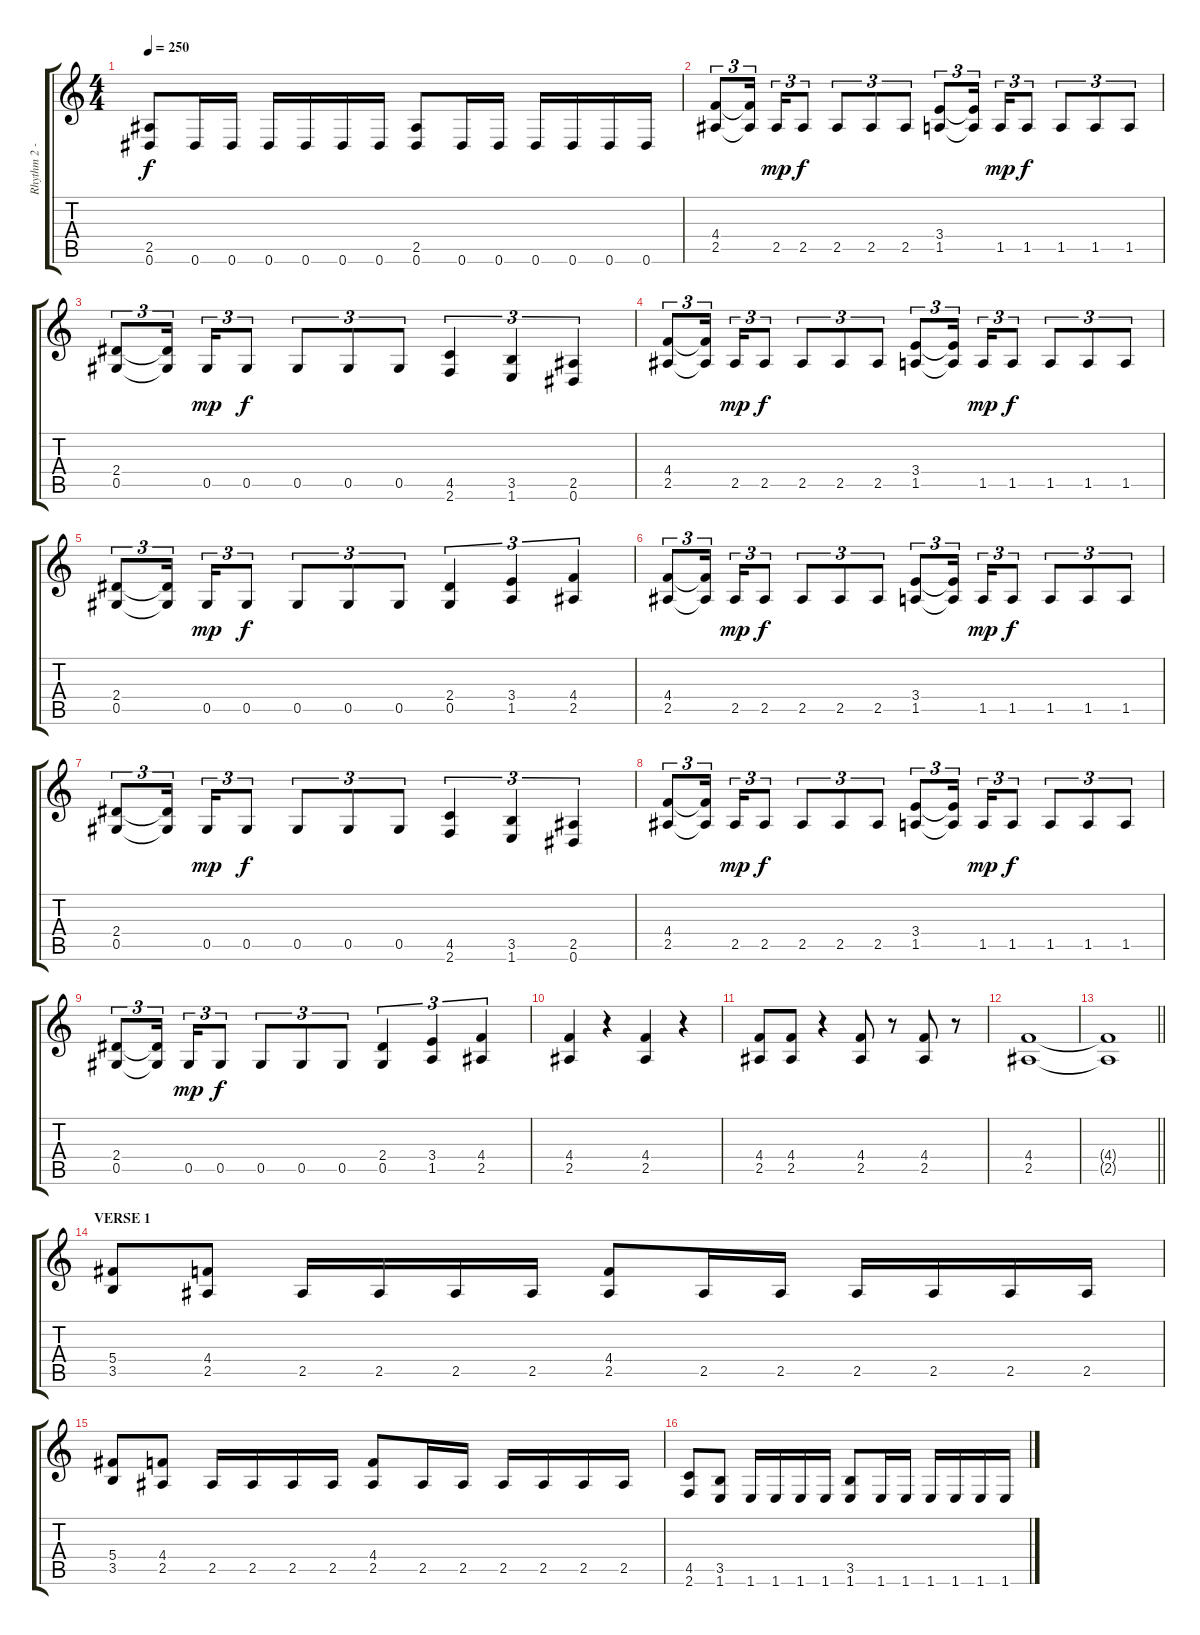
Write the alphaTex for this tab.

\track ("Rhythm 2 - Ronny Dorian" "Rhythm 2 -") {instrument overdrivenguitar}
\staff {score tabs}
\tuning (Eb4 Bb3 Gb3 Db3 Ab2 Eb2) {hide}
\ts (4 4)
\tempo 250
\clef g2
\ks c
(2.5 0.6).8{dy f} 0.6.16 0.6.16 0.6.16 0.6.16 0.6.16 0.6.16 (2.5 0.6).8 0.6.16 0.6.16 0.6.16 0.6.16 0.6.16 0.6.16 |
(4.4 2.5).8{tu (3 2)} (4.4{t} 2.5{t}).16{tu (3 2) beam splitsecondary} 2.5.16{tu (3 2) dy mp} 2.5.8{tu (3 2) dy f} 2.5.8{tu (3 2)} 2.5.8{tu (3 2)} 2.5.8{tu (3 2)} (3.4 1.5).8{tu (3 2)} (3.4{t} 1.5{t}).16{tu (3 2) beam splitsecondary} 1.5.16{tu (3 2) dy mp} 1.5.8{tu (3 2) dy f} 1.5.8{tu (3 2)} 1.5.8{tu (3 2)} 1.5.8{tu (3 2)} |
(2.4 0.5).8{tu (3 2)} (2.4{t} 0.5{t}).16{tu (3 2) beam splitsecondary} 0.5.16{tu (3 2) dy mp} 0.5.8{tu (3 2) dy f} 0.5.8{tu (3 2)} 0.5.8{tu (3 2)} 0.5.8{tu (3 2)} (4.5 2.6).4{tu (3 2)} (3.5 1.6).4{tu (3 2)} (2.5 0.6).4{tu (3 2)} |
(4.4 2.5).8{tu (3 2)} (4.4{t} 2.5{t}).16{tu (3 2) beam splitsecondary} 2.5.16{tu (3 2) dy mp} 2.5.8{tu (3 2) dy f} 2.5.8{tu (3 2)} 2.5.8{tu (3 2)} 2.5.8{tu (3 2)} (3.4 1.5).8{tu (3 2)} (3.4{t} 1.5{t}).16{tu (3 2) beam splitsecondary} 1.5.16{tu (3 2) dy mp} 1.5.8{tu (3 2) dy f} 1.5.8{tu (3 2)} 1.5.8{tu (3 2)} 1.5.8{tu (3 2)} |
(2.4 0.5).8{tu (3 2)} (2.4{t} 0.5{t}).16{tu (3 2) beam splitsecondary} 0.5.16{tu (3 2) dy mp} 0.5.8{tu (3 2) dy f} 0.5.8{tu (3 2)} 0.5.8{tu (3 2)} 0.5.8{tu (3 2)} (2.4 0.5).4{tu (3 2)} (3.4 1.5).4{tu (3 2)} (4.4 2.5).4{tu (3 2)} |
(4.4 2.5).8{tu (3 2)} (4.4{t} 2.5{t}).16{tu (3 2) beam splitsecondary} 2.5.16{tu (3 2) dy mp} 2.5.8{tu (3 2) dy f} 2.5.8{tu (3 2)} 2.5.8{tu (3 2)} 2.5.8{tu (3 2)} (3.4 1.5).8{tu (3 2)} (3.4{t} 1.5{t}).16{tu (3 2) beam splitsecondary} 1.5.16{tu (3 2) dy mp} 1.5.8{tu (3 2) dy f} 1.5.8{tu (3 2)} 1.5.8{tu (3 2)} 1.5.8{tu (3 2)} |
(2.4 0.5).8{tu (3 2)} (2.4{t} 0.5{t}).16{tu (3 2) beam splitsecondary} 0.5.16{tu (3 2) dy mp} 0.5.8{tu (3 2) dy f} 0.5.8{tu (3 2)} 0.5.8{tu (3 2)} 0.5.8{tu (3 2)} (4.5 2.6).4{tu (3 2)} (3.5 1.6).4{tu (3 2)} (2.5 0.6).4{tu (3 2)} |
(4.4 2.5).8{tu (3 2)} (4.4{t} 2.5{t}).16{tu (3 2) beam splitsecondary} 2.5.16{tu (3 2) dy mp} 2.5.8{tu (3 2) dy f} 2.5.8{tu (3 2)} 2.5.8{tu (3 2)} 2.5.8{tu (3 2)} (3.4 1.5).8{tu (3 2)} (3.4{t} 1.5{t}).16{tu (3 2) beam splitsecondary} 1.5.16{tu (3 2) dy mp} 1.5.8{tu (3 2) dy f} 1.5.8{tu (3 2)} 1.5.8{tu (3 2)} 1.5.8{tu (3 2)} |
(2.4 0.5).8{tu (3 2)} (2.4{t} 0.5{t}).16{tu (3 2) beam splitsecondary} 0.5.16{tu (3 2) dy mp} 0.5.8{tu (3 2) dy f} 0.5.8{tu (3 2)} 0.5.8{tu (3 2)} 0.5.8{tu (3 2)} (2.4 0.5).4{tu (3 2)} (3.4 1.5).4{tu (3 2)} (4.4 2.5).4{tu (3 2)} |
(4.4 2.5).4 r.4 (4.4 2.5).4 r.4 |
(4.4 2.5).8 (4.4 2.5).8 r.4 (4.4 2.5).8 r.8 (4.4 2.5).8 r.8 |
(4.4 2.5).1 |
\barLineRight lightlight
(4.4{t} 2.5{t}).1 |
\section ("" "VERSE 1")
(5.4 3.5).8 (4.4 2.5).8 2.5.16 2.5.16 2.5.16 2.5.16 (4.4 2.5).8 2.5.16 2.5.16 2.5.16 2.5.16 2.5.16 2.5.16 |
(5.4 3.5).8 (4.4 2.5).8 2.5.16 2.5.16 2.5.16 2.5.16 (4.4 2.5).8 2.5.16 2.5.16 2.5.16 2.5.16 2.5.16 2.5.16 |
(4.5 2.6).8 (3.5 1.6).8 1.6.16 1.6.16 1.6.16 1.6.16 (3.5 1.6).8 1.6.16 1.6.16 1.6.16 1.6.16 1.6.16 1.6.16
